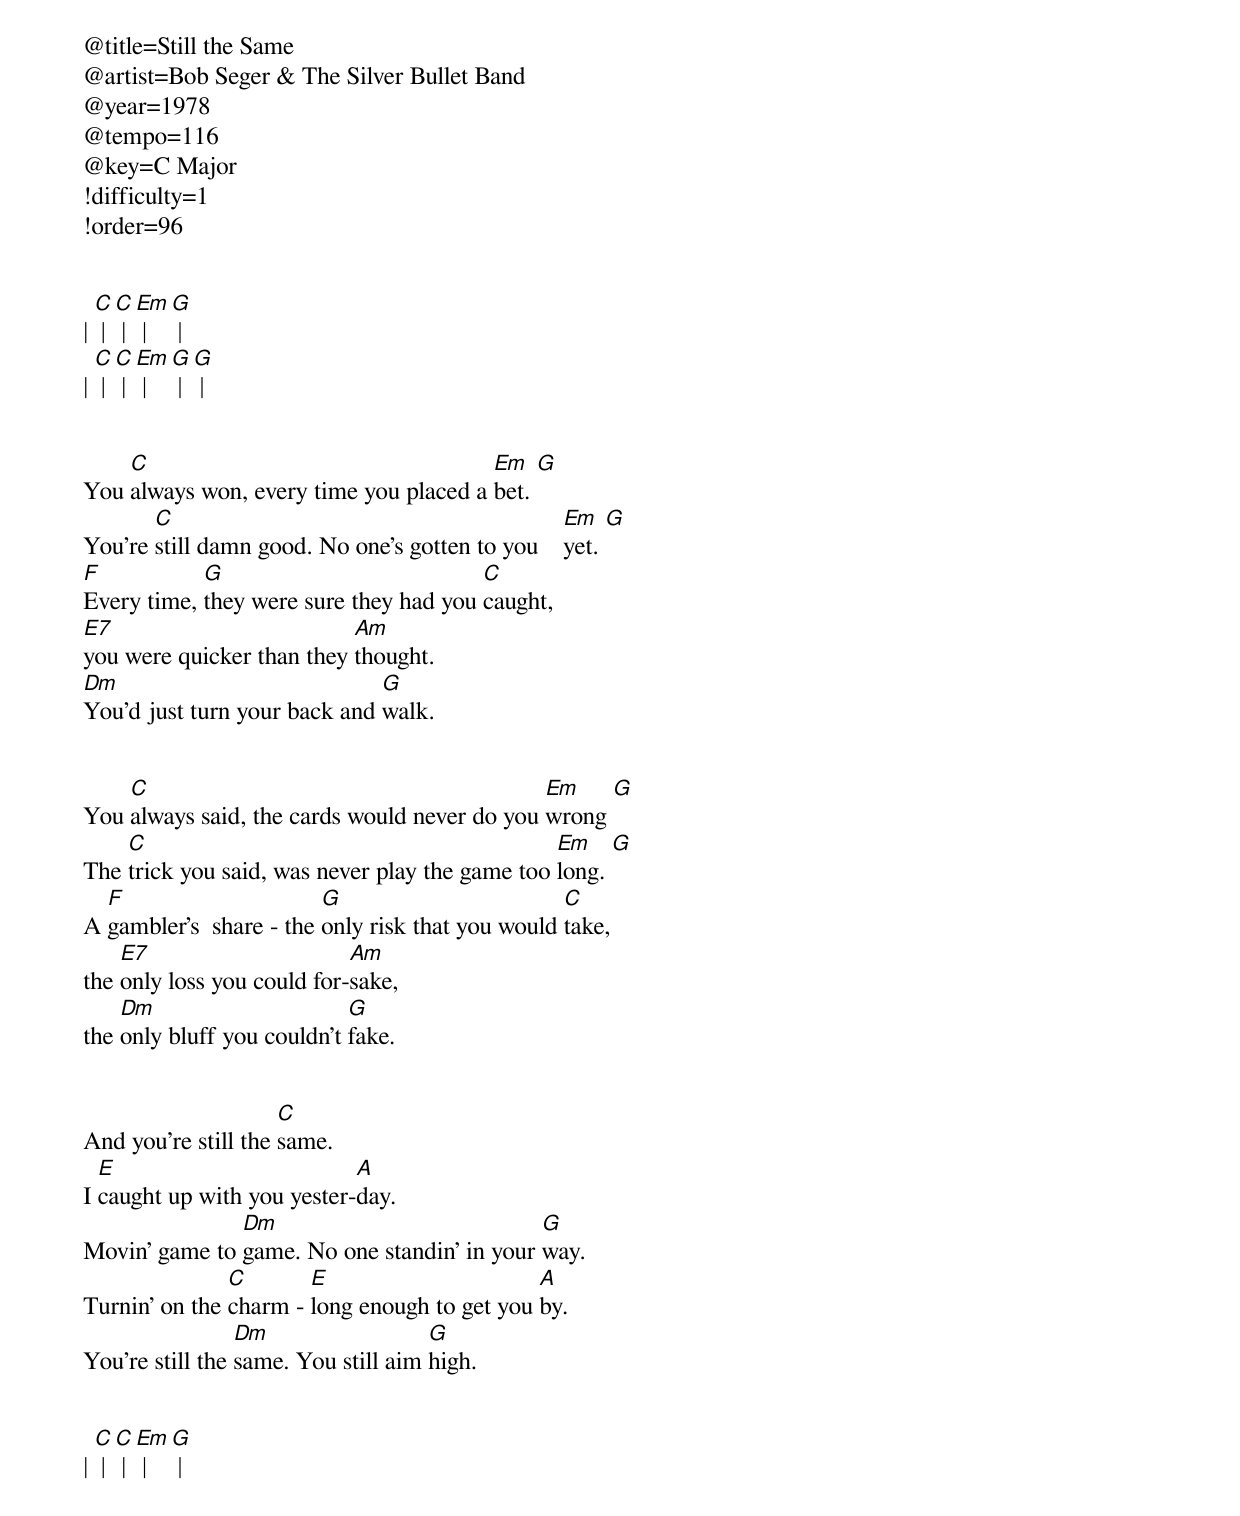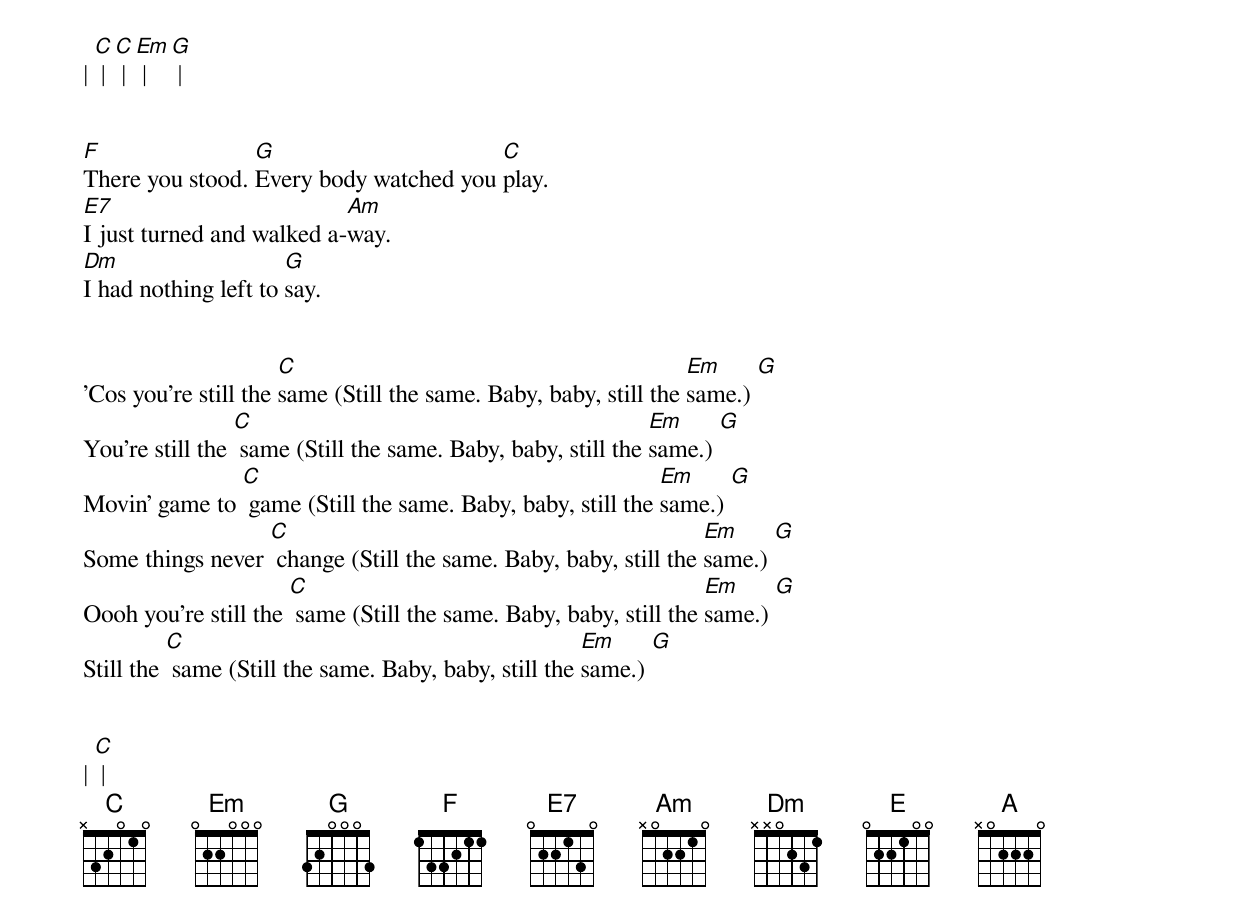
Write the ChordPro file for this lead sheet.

@title=Still the Same
@artist=Bob Seger & The Silver Bullet Band
@year=1978
@tempo=116
@key=C Major
!difficulty=1
!order=96


| [C] | [C] | [Em] | [G] |
| [C] | [C] | [Em] | [G] | [G] |


You [C]always won, every time you placed a [Em]bet. [G]
You're [C]still damn good. No one's gotten to you    [Em]yet. [G]
[F]Every time, [G]they were sure they had you [C]caught,
[E7]you were quicker than they [Am]thought.
[Dm]You'd just turn your back and [G]walk.


You [C]always said, the cards would never do you [Em]wrong [G]
The [C]trick you said, was never play the game too [Em]long. [G]
A [F]gambler's  share - the [G]only risk that you would [C]take,
the [E7]only loss you could for-[Am]sake,
the [Dm]only bluff you couldn't [G]fake.


And you're still the [C]same.
I [E]caught up with you yester-[A]day.
Movin' game to [Dm]game. No one standin' in your [G]way.
Turnin' on the [C]charm - [E]long enough to get you [A]by.
You're still the [Dm]same. You still aim [G]high.


| [C] | [C] | [Em] | [G] |
| [C] | [C] | [Em] | [G] |


[F]There you stood. [G]Every body watched you [C]play.
[E7]I just turned and walked a-[Am]way.
[Dm]I had nothing left to [G]say.


'Cos you're still the [C]same (Still the same. Baby, baby, still the [Em]same.) [G]
You're still the [C] same (Still the same. Baby, baby, still the [Em]same.) [G]
Movin' game to [C] game (Still the same. Baby, baby, still the [Em]same.) [G]
Some things never [C] change (Still the same. Baby, baby, still the [Em]same.) [G]
Oooh you're still the [C] same (Still the same. Baby, baby, still the [Em]same.) [G]
Still the [C] same (Still the same. Baby, baby, still the [Em]same.) [G]


| [C] |
